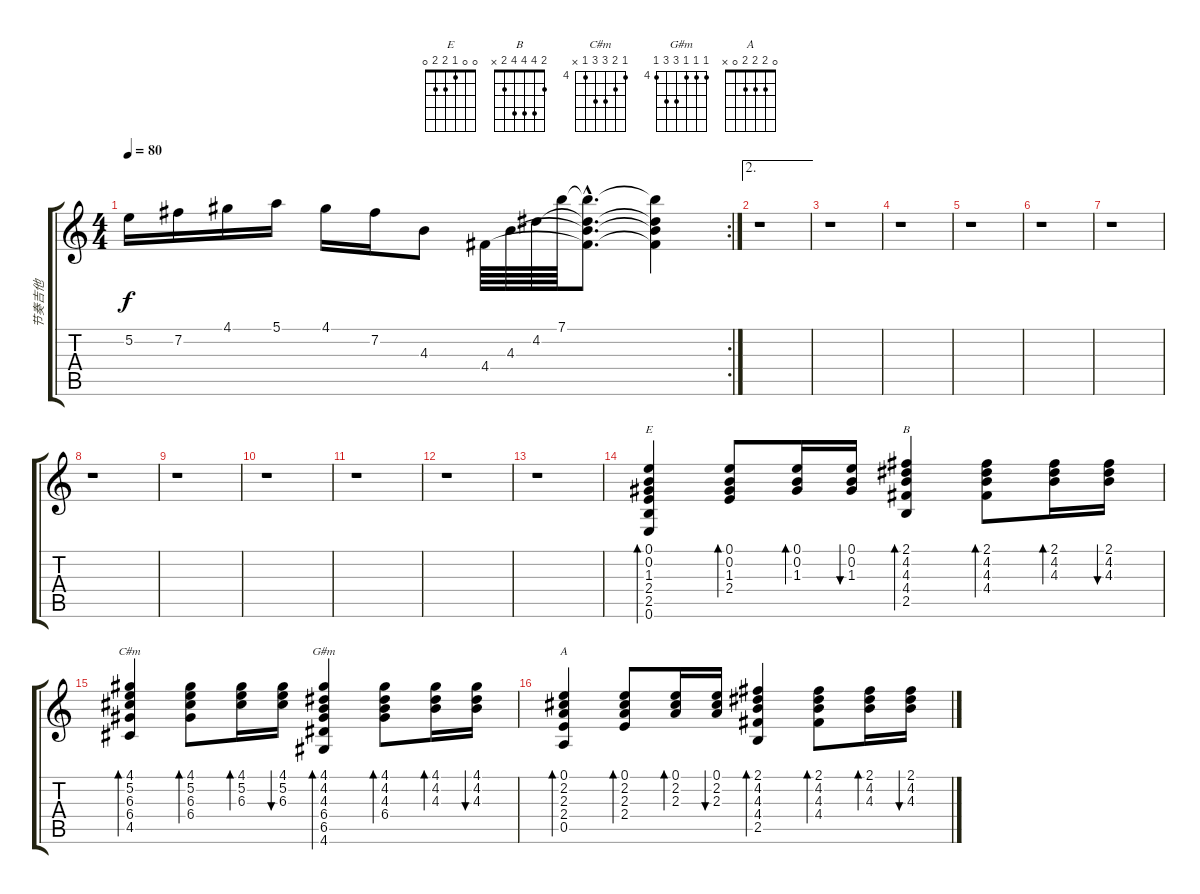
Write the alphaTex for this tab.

\track ("节奏吉他" "节奏吉他") {instrument electricguitarclean}
\staff {score tabs}
\tuning (E4 B3 G3 D3 A2 E2) {hide}
\chord ("E" 0 0 1 2 2 0)
\chord ("B" 2 4 4 4 2 x)
\chord ("C#m" 4 5 6 6 4 x) {firstfret 4}
\chord ("G#m" 4 4 4 6 6 4) {firstfret 4}
\chord ("A" 0 2 2 2 0 x)
\rc 2
\ts (4 4)
\tempo 80
\clef g2
\ks c
5.2.16{dy f} 7.2.16 4.1.16 5.1.16 4.1.16 7.2.16 4.3.8 4.4.64 4.3.64 4.2.64 7.1.64 (7.1{hac t} 4.2{hac t} 4.3{hac t} 4.4{hac t}).8{d} (7.1{t} 4.2{t} 4.3{t} 4.4{t}).4 |
\ae 2
r.1 |
r.1 |
r.1 |
r.1 |
r.1 |
r.1 |
r.1 |
r.1 |
r.1 |
r.1 |
r.1 |
r.1 |
(0.1 0.2 1.3 2.4 2.5 0.6).4{bd 120 ch "E"} (0.1 0.2 1.3 2.4).8{bd 120} (0.1 0.2 1.3).16{bd 120} (0.1 0.2 1.3).16{bu 120} (2.1 4.2 4.3 4.4 2.5).4{bd 120 ch "B"} (2.1 4.2 4.3 4.4).8{bd 120} (2.1 4.2 4.3).16{bd 120} (2.1 4.2 4.3).16{bu 120} |
(4.1 5.2 6.3 6.4 4.5).4{bd 120 ch "C#m"} (4.1 5.2 6.3 6.4).8{bd 120} (4.1 5.2 6.3).16{bd 120} (4.1 5.2 6.3).16{bu 120} (4.1 4.2 4.3 6.4 6.5 4.6).4{bd 120 ch "G#m"} (4.1 4.2 4.3 6.4).8{bd 120} (4.1 4.2 4.3).16{bd 120} (4.1 4.2 4.3).16{bu 120} |
(0.1 2.2 2.3 2.4 0.5).4{bd 120 ch "A"} (0.1 2.2 2.3 2.4).8{bd 120} (0.1 2.2 2.3).16{bd 120} (0.1 2.2 2.3).16{bu 120} (2.1 4.2 4.3 4.4 2.5).4{bd 120} (2.1 4.2 4.3 4.4).8{bd 120} (2.1 4.2 4.3).16{bd 120} (2.1 4.2 4.3).16{bu 120}
